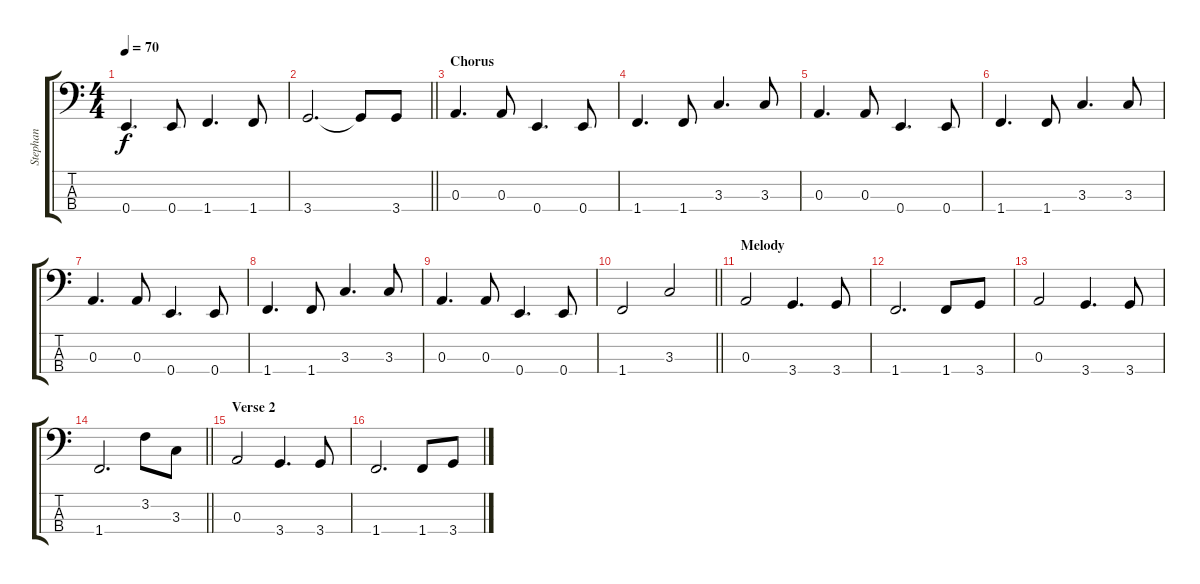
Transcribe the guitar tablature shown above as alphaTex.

\track ("Stephan" "Stephan") {instrument electricbassfinger}
\staff {score tabs}
\tuning (G2 D2 A1 E1) {hide}
\ts (4 4)
\tempo 70
\clef f4
\ks c
0.4.4{d dy f} 0.4.8 1.4.4{d} 1.4.8 |
\barLineRight lightlight
3.4.2{d} 3.4{t}.8 3.4.8 |
\section ("" "Chorus")
0.3.4{d} 0.3.8 0.4.4{d} 0.4.8 |
1.4.4{d} 1.4.8 3.3.4{d} 3.3.8 |
0.3.4{d} 0.3.8 0.4.4{d} 0.4.8 |
1.4.4{d} 1.4.8 3.3.4{d} 3.3.8 |
0.3.4{d} 0.3.8 0.4.4{d} 0.4.8 |
1.4.4{d} 1.4.8 3.3.4{d} 3.3.8 |
0.3.4{d} 0.3.8 0.4.4{d} 0.4.8 |
\barLineRight lightlight
1.4.2 3.3.2 |
\section ("" "Melody")
0.3.2 3.4.4{d} 3.4.8 |
1.4.2{d} 1.4.8 3.4.8 |
0.3.2 3.4.4{d} 3.4.8 |
\barLineRight lightlight
1.4.2{d} 3.2.8 3.3.8 |
\section ("" "Verse 2")
0.3.2 3.4.4{d} 3.4.8 |
1.4.2{d} 1.4.8 3.4.8
